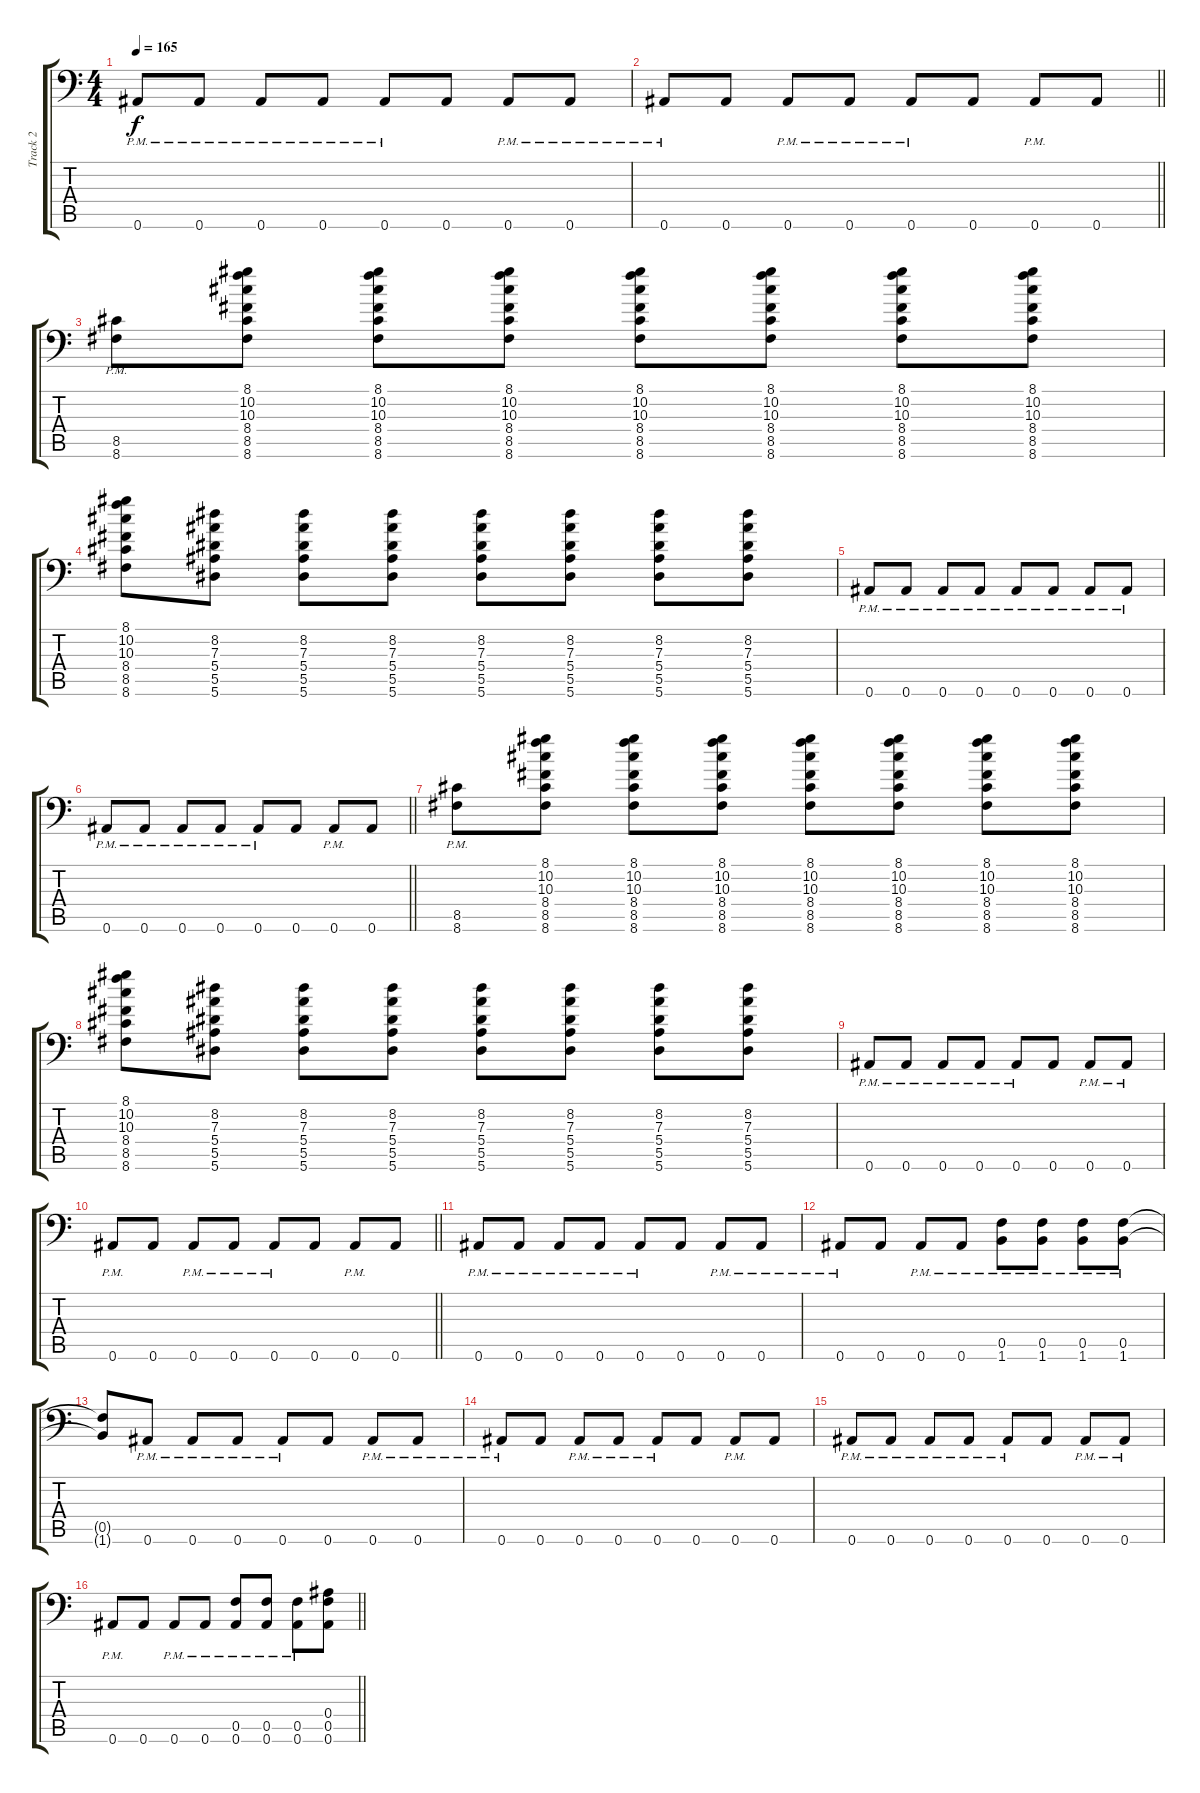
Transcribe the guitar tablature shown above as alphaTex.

\track ("Track 2" "Track 2") {instrument distortionguitar}
\staff {score tabs}
\tuning (C4 G3 Eb3 Bb2 F2 Bb1) {hide}
\ts (4 4)
\tempo 165
\clef f4
\ks c
0.6{pm}.8{dy f} 0.6{pm}.8 0.6{pm}.8 0.6{pm}.8 0.6{pm}.8 0.6.8 0.6{pm}.8 0.6{pm}.8 |
\barLineRight lightlight
0.6{pm}.8 0.6.8 0.6{pm}.8 0.6{pm}.8 0.6{pm}.8 0.6.8 0.6{pm}.8 0.6.8 |
(8.5{pm} 8.6{pm}).8 (8.1 10.2 10.3 8.4 8.5 8.6).8 (8.1 10.2 10.3 8.4 8.5 8.6).8 (8.1 10.2 10.3 8.4 8.5 8.6).8 (8.1 10.2 10.3 8.4 8.5 8.6).8 (8.1 10.2 10.3 8.4 8.5 8.6).8 (8.1 10.2 10.3 8.4 8.5 8.6).8 (8.1 10.2 10.3 8.4 8.5 8.6).8 |
(8.1 10.2 10.3 8.4 8.5 8.6).8 (8.2 7.3 5.4 5.5 5.6).8 (8.2 7.3 5.4 5.5 5.6).8 (8.2 7.3 5.4 5.5 5.6).8 (8.2 7.3 5.4 5.5 5.6).8 (8.2 7.3 5.4 5.5 5.6).8 (8.2 7.3 5.4 5.5 5.6).8 (8.2 7.3 5.4 5.5 5.6).8 |
0.6{pm}.8 0.6{pm}.8 0.6{pm}.8 0.6{pm}.8 0.6{pm}.8 0.6{pm}.8 0.6{pm}.8 0.6{pm}.8 |
\barLineRight lightlight
0.6{pm}.8 0.6{pm}.8 0.6{pm}.8 0.6{pm}.8 0.6{pm}.8 0.6.8 0.6{pm}.8 0.6.8 |
(8.5{pm} 8.6{pm}).8 (8.1 10.2 10.3 8.4 8.5 8.6).8 (8.1 10.2 10.3 8.4 8.5 8.6).8 (8.1 10.2 10.3 8.4 8.5 8.6).8 (8.1 10.2 10.3 8.4 8.5 8.6).8 (8.1 10.2 10.3 8.4 8.5 8.6).8 (8.1 10.2 10.3 8.4 8.5 8.6).8 (8.1 10.2 10.3 8.4 8.5 8.6).8 |
(8.1 10.2 10.3 8.4 8.5 8.6).8 (8.2 7.3 5.4 5.5 5.6).8 (8.2 7.3 5.4 5.5 5.6).8 (8.2 7.3 5.4 5.5 5.6).8 (8.2 7.3 5.4 5.5 5.6).8 (8.2 7.3 5.4 5.5 5.6).8 (8.2 7.3 5.4 5.5 5.6).8 (8.2 7.3 5.4 5.5 5.6).8 |
0.6{pm}.8 0.6{pm}.8 0.6{pm}.8 0.6{pm}.8 0.6{pm}.8 0.6.8 0.6{pm}.8 0.6{pm}.8 |
\barLineRight lightlight
0.6{pm}.8 0.6.8 0.6{pm}.8 0.6{pm}.8 0.6{pm}.8 0.6.8 0.6{pm}.8 0.6.8 |
\section ("" "")
0.6{pm}.8 0.6{pm}.8 0.6{pm}.8 0.6{pm}.8 0.6{pm}.8 0.6.8 0.6{pm}.8 0.6{pm}.8 |
0.6{pm}.8 0.6.8 0.6{pm}.8 0.6{pm}.8 (0.5{pm} 1.6{pm}).8 (0.5{pm} 1.6{pm}).8 (0.5{pm} 1.6{pm}).8 (0.5{pm} 1.6{pm}).8 |
(0.5{t} 1.6{t}).8 0.6{pm}.8 0.6{pm}.8 0.6{pm}.8 0.6{pm}.8 0.6.8 0.6{pm}.8 0.6{pm}.8 |
0.6{pm}.8 0.6.8 0.6{pm}.8 0.6{pm}.8 0.6{pm}.8 0.6.8 0.6{pm}.8 0.6.8 |
0.6{pm}.8 0.6{pm}.8 0.6{pm}.8 0.6{pm}.8 0.6{pm}.8 0.6.8 0.6{pm}.8 0.6{pm}.8 |
\barLineRight lightlight
0.6{pm}.8 0.6.8 0.6{pm}.8 0.6{pm}.8 (0.5{pm} 0.6{pm}).8 (0.5{pm} 0.6{pm}).8 (0.5{pm} 0.6{pm}).8 (0.4 0.5 0.6).8
